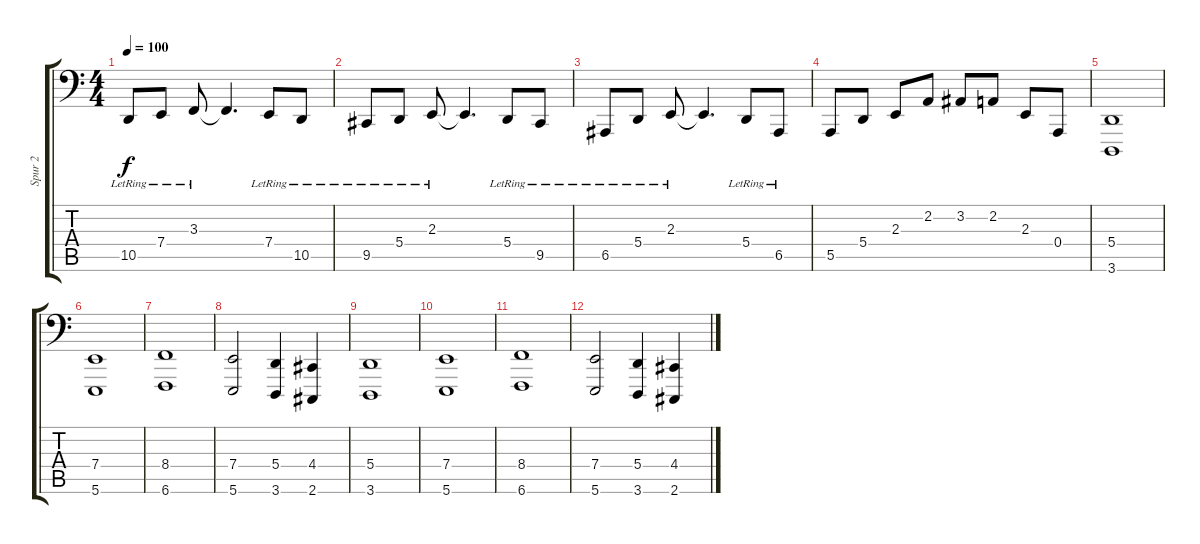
\track ("Spur 2" "Spur 2") {instrument acousticgrandpiano}
\staff {score tabs}
\tuning (C3 G2 D2 A1 E1 B0) {hide}
\ts (4 4)
\tempo 100
\clef f4
\ks c
10.5{lr}.8{dy f} 7.4{lr}.8 3.3{lr}.8 3.3{t}.4{d} 7.4{lr}.8 10.5{lr}.8 |
9.5{lr}.8 5.4{lr}.8 2.3{lr}.8 2.3{t}.4{d} 5.4{lr}.8 9.5{lr}.8 |
6.5{lr}.8 5.4{lr}.8 2.3{lr}.8 2.3{t}.4{d} 5.4{lr}.8 6.5{lr}.8 |
5.5.8 5.4.8 2.3.8 2.2.8 3.2.8 2.2.8 2.3.8 0.4.8 |
(5.4 3.6).1 |
(7.4 5.6).1 |
(8.4 6.6).1 |
(7.4 5.6).2 (5.4 3.6).4 (4.4 2.6).4 |
(5.4 3.6).1 |
(7.4 5.6).1 |
(8.4 6.6).1 |
(7.4 5.6).2 (5.4 3.6).4 (4.4 2.6).4
